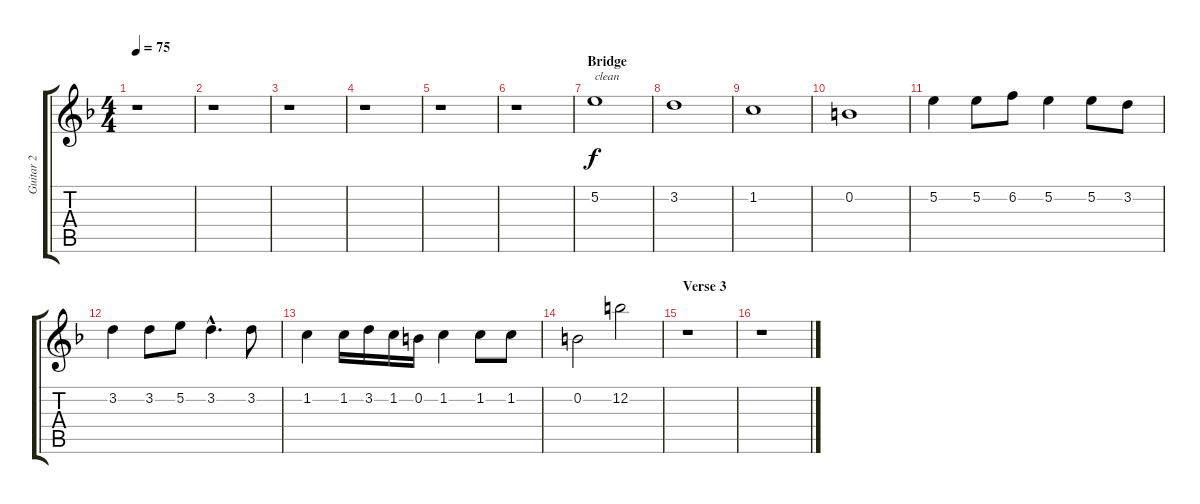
\track ("Guitar 2" "Guitar 2") {instrument distortionguitar}
\staff {score tabs}
\tuning (E4 B3 G3 D3 A2 D2) {hide}
\ts (4 4)
\tempo 75
\clef g2
\ks dminor
r.1{dy f} |
r.1 |
r.1 |
r.1 |
r.1 |
r.1 |
\section ("" "Bridge")
5.2.1{txt "clean" instrument electricguitarclean} |
3.2.1 |
1.2.1 |
0.2.1 |
5.2.4 5.2.8 6.2.8 5.2.4 5.2.8 3.2.8 |
3.2.4 3.2.8 5.2.8 3.2{hac}.4{d} 3.2.8 |
1.2.4 1.2.16 3.2.16 1.2.16 0.2.16 1.2.4 1.2.8 1.2.8 |
0.2.2 12.2.2 |
\section ("" "Verse 3")
r.1 |
r.1
